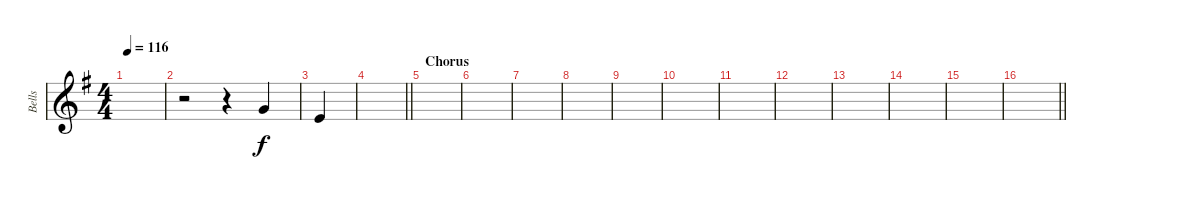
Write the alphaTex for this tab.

\track ("Bells" "Bells") {instrument tubularbells}
\staff {score}
\tuning (E4 B3 G3 D3 A2 E2) {hide}
\ts (4 4)
\tempo 116
\clef g2
\ks g
|
r.2 r.4 8.2.4 |
0.1.4 |
\barLineRight lightlight
|
\section ("" "Chorus")
|
|
|
|
|
|
|
|
|
|
|
\barLineRight lightlight
